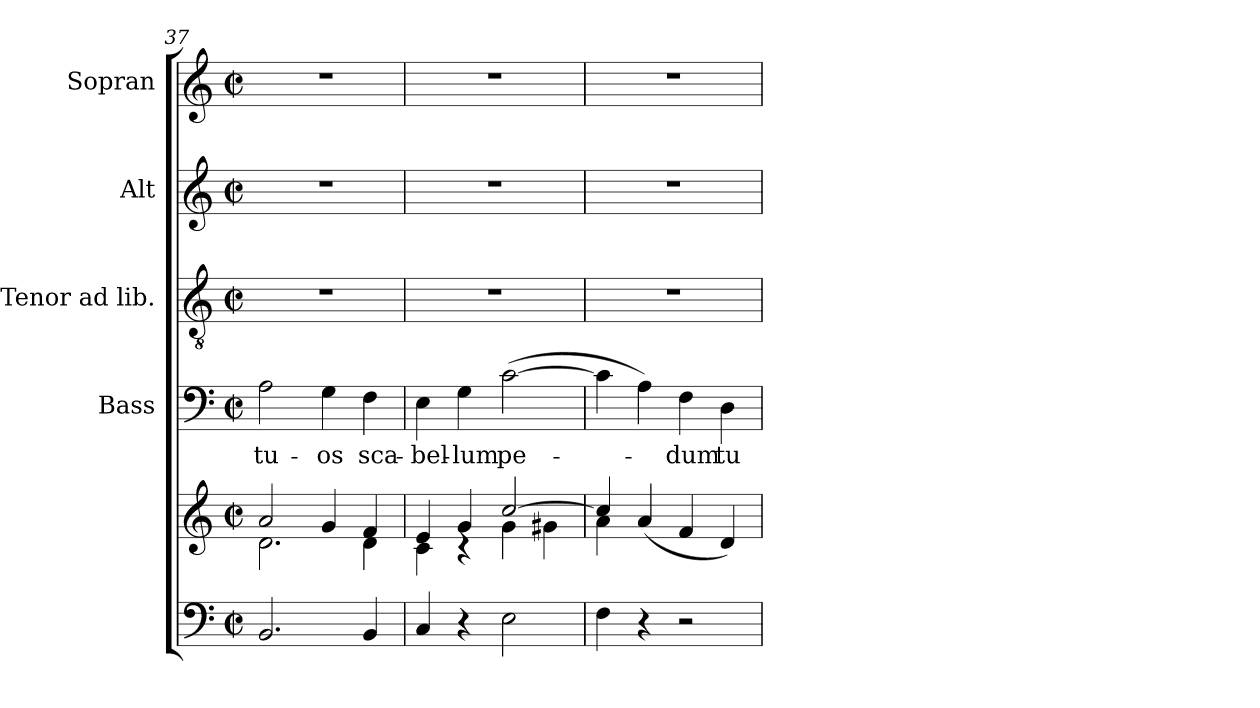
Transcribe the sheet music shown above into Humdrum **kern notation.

**kern	**kern	**kern	**text	**kern	**kern	**kern
*part5	*part5	*part4	*part4	*part3	*part2	*part1
*staff6	*staff5	*staff4	*staff4	*staff3	*staff2	*staff1
*	*	*I"Bass	*	*I"Tenor ad lib.	*I"Alt	*I"Sopran
*	*	*I'B.	*	*I'T.	*I'A.	*I'S.
*clefF4	*clefG2	*clefF4	*	*clefGv2	*clefG2	*clefG2
*k[]	*k[]	*k[]	*	*k[]	*k[]	*k[]
*C:	*C:	*C:	*	*C:	*C:	*C:
*M2/2	*M2/2	*M2/2	*	*M2/2	*M2/2	*M2/2
*met(c|)	*met(c|)	*met(c|)	*	*met(c|)	*met(c|)	*met(c|)
=37	=37	=37	=37	=37	=37	=37
*	*^	*	*	*	*	*
!	!	!	!	!LO:LY:b	!	!	!
2.BB/	2a/	2.d\	2A\	tu-	1r	1r	1r
!	!	!	!	!LO:LY:b	!	!	!
.	4g/	.	4G\	-os	.	.	.
!	!	!	!	!LO:LY:b	!	!	!
4BB/	4f/	4d\	4F\	sca-	.	.	.
=38	=38	=38	=38	=38	=38	=38	=38
!	!	!	!	!LO:LY:b	!	!	!
4C/	4e/	4c\	4E\	-bel-	1r	1r	1r
!	!	!	!	!LO:LY:b	!	!	!
4r	4g/	4rB	4G\	-lum	.	.	.
!	!	!	!	!LO:LY:b	!	!	!
2E\	[>2cc/	4g\	(>[2c\	pe-	.	.	.
.	.	4g#X\	.	.	.	.	.
=39	=39	=39	=39	=39	=39	=39	=39
4F\	4cc/]	4a\	4c\]	.	1r	1r	1r
4r	(<4a/	4ryy	4A\)	.	.	.	.
!	!	!	!	!LO:LY:b	!	!	!
2r	4f/	2ryy	4F\	-dum	.	.	.
!	!	!	!	!LO:LY:b	!	!	!
.	4d/)	.	4D\	tu-	.	.	.
*	*v	*v	*	*	*	*	*
=	=	=	=	=	=	=
*-	*-	*-	*-	*-	*-	*-
